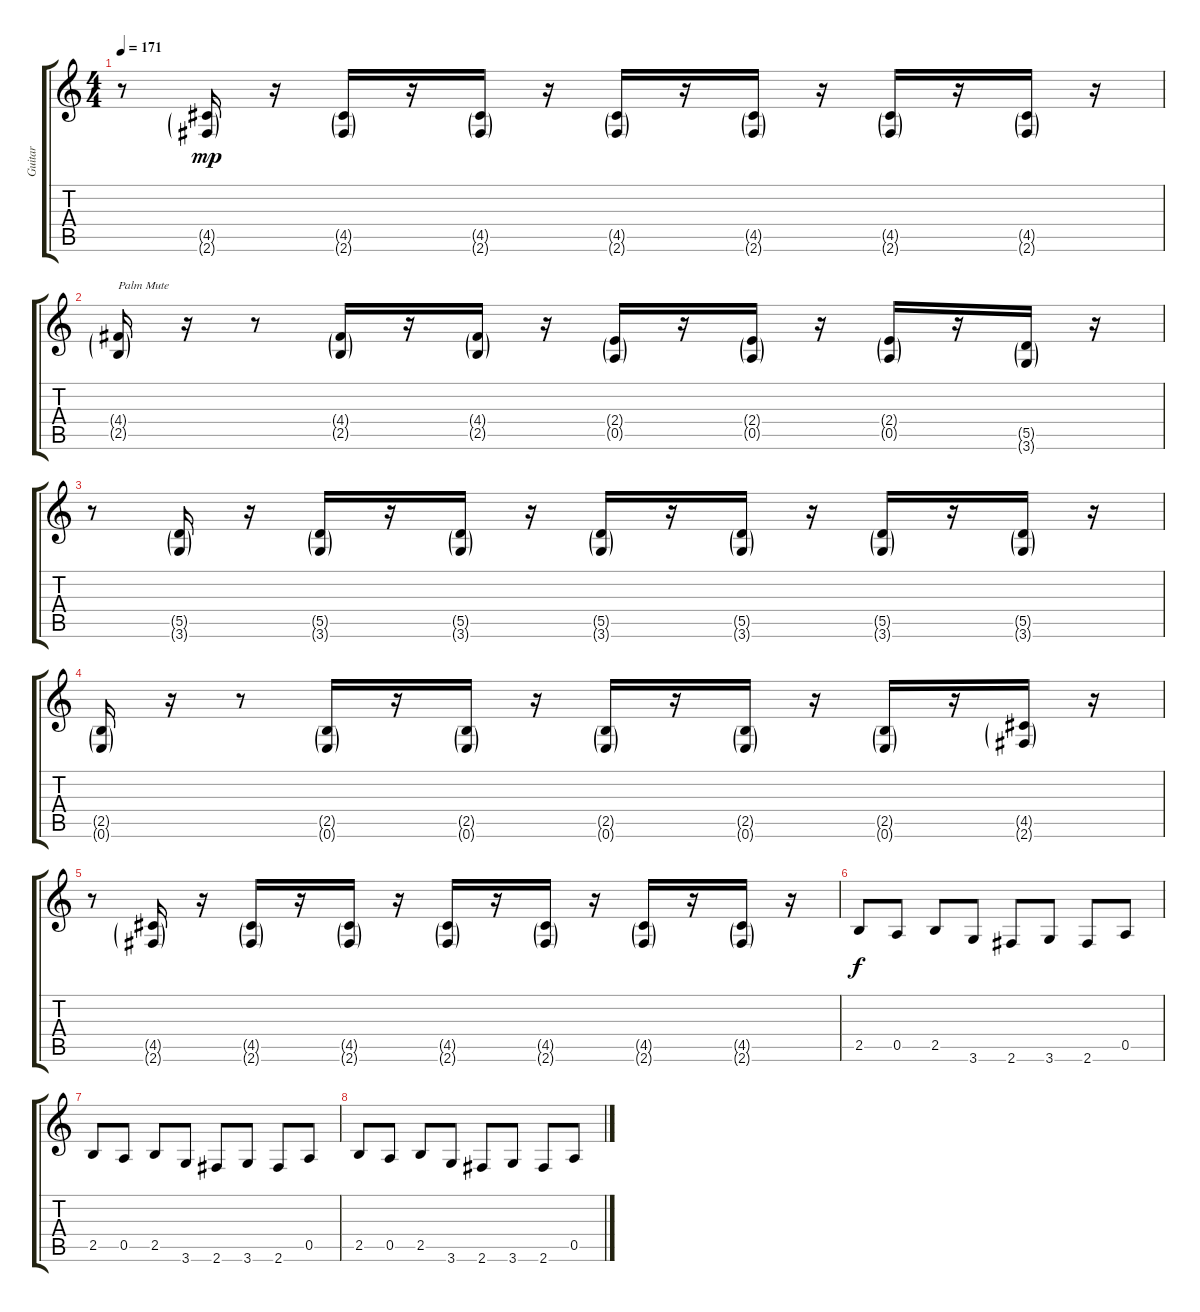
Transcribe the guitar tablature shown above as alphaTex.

\track ("Guitar" "Guitar") {instrument distortionguitar}
\staff {score tabs}
\tuning (E4 B3 G3 D3 A2 E2) {hide}
\ts (4 4)
\tempo 171
\clef g2
\ks c
r.8{dy mp} (4.5{g} 2.6{g}).16 r.16 (4.5{g} 2.6{g}).16 r.16 (4.5{g} 2.6{g}).16 r.16 (4.5{g} 2.6{g}).16 r.16 (4.5{g} 2.6{g}).16 r.16 (4.5{g} 2.6{g}).16 r.16 (4.5{g} 2.6{g}).16 r.16 |
(4.4{g} 2.5{g}).16{txt "Palm Mute"} r.16 r.8 (4.4{g} 2.5{g}).16 r.16 (4.4{g} 2.5{g}).16 r.16 (2.4{g} 0.5{g}).16 r.16 (2.4{g} 0.5{g}).16 r.16 (2.4{g} 0.5{g}).16 r.16 (5.5{g} 3.6{g}).16 r.16 |
r.8 (5.5{g} 3.6{g}).16 r.16 (5.5{g} 3.6{g}).16 r.16 (5.5{g} 3.6{g}).16 r.16 (5.5{g} 3.6{g}).16 r.16 (5.5{g} 3.6{g}).16 r.16 (5.5{g} 3.6{g}).16 r.16 (5.5{g} 3.6{g}).16 r.16 |
(2.5{g} 0.6{g}).16 r.16 r.8 (2.5{g} 0.6{g}).16 r.16 (2.5{g} 0.6{g}).16 r.16 (2.5{g} 0.6{g}).16 r.16 (2.5{g} 0.6{g}).16 r.16 (2.5{g} 0.6{g}).16 r.16 (4.5{g} 2.6{g}).16 r.16 |
r.8 (4.5{g} 2.6{g}).16 r.16 (4.5{g} 2.6{g}).16 r.16 (4.5{g} 2.6{g}).16 r.16 (4.5{g} 2.6{g}).16 r.16 (4.5{g} 2.6{g}).16 r.16 (4.5{g} 2.6{g}).16 r.16 (4.5{g} 2.6{g}).16 r.16 |
2.5.8{dy f} 0.5.8 2.5.8 3.6.8 2.6.8 3.6.8 2.6.8 0.5.8 |
2.5.8 0.5.8 2.5.8 3.6.8 2.6.8 3.6.8 2.6.8 0.5.8 |
2.5.8 0.5.8 2.5.8 3.6.8 2.6.8 3.6.8 2.6.8 0.5.8
